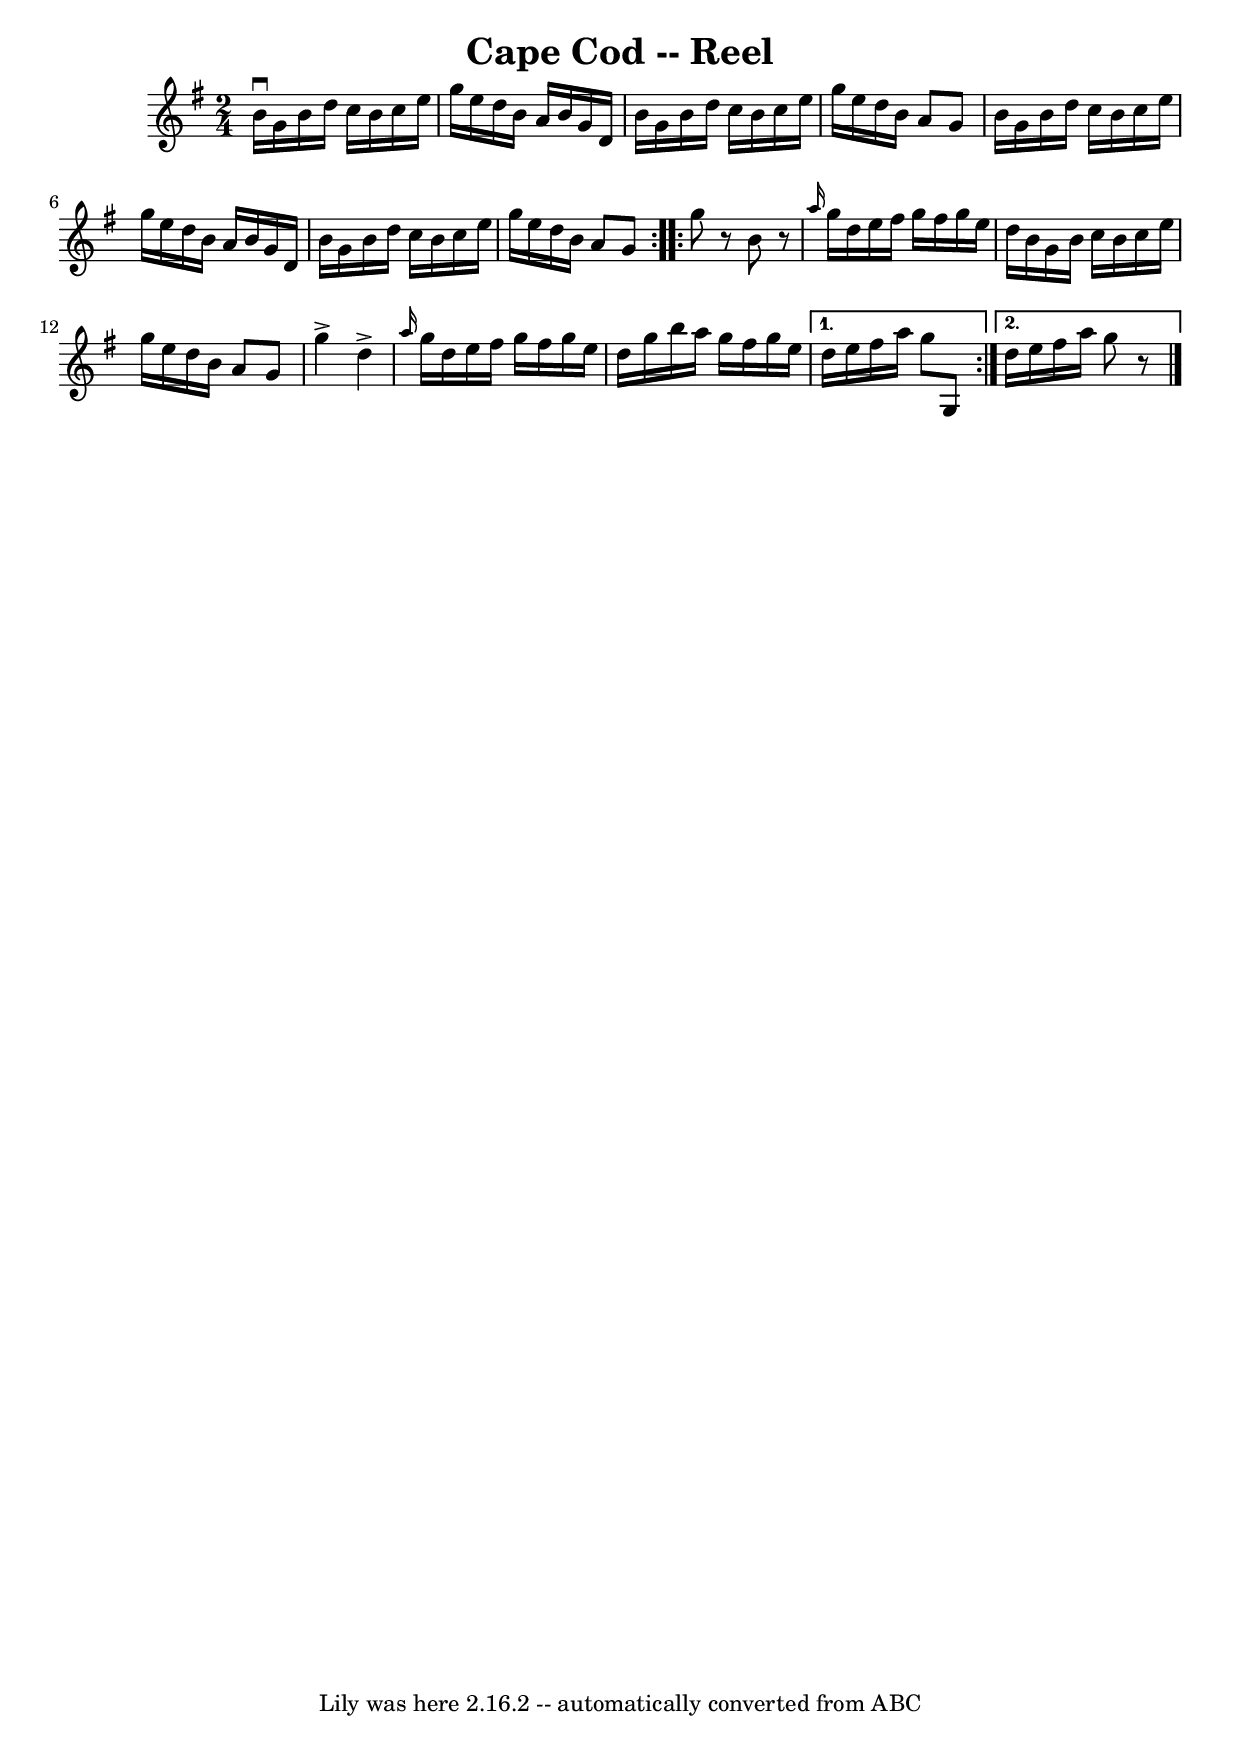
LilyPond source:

\version "2.16.2"
\include "Mammoth.ily"
\header {
  %% book = "Ryan's Mammoth Collection"
  crossRefNumber = "1"
  footnotes = ""
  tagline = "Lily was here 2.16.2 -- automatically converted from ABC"
  title = "Cape Cod -- Reel"

}
voicedefault =  {



  \repeat volta 2 {

    \time 2/4 
    \key g \major
 b'16^\downbow g'16 b'16 d''16 c''16    
    b'16 c''16 e''16  |
    g''16 e''16 d''16 b'16 a'16    
    b'16 g'16 d'16  |
    b'16 g'16 b'16 d''16 c''16 b'16 
    c''16 e''16  |
    g''16 e''16 d''16 b'16 a'8 g'8  
    |
    b'16 g'16 b'16 d''16 c''16 b'16 c''16 e''16  
    |
    g''16 e''16 d''16 b'16 a'16 b'16 g'16 d'16  
    |
    b'16 g'16 b'16 d''16 c''16 b'16 c''16 e''16  
    |
    g''16 e''16 d''16 b'16 a'8 g'8  
  } 
  \repeat volta 2 {
    
    g''8    r8 b'8    r8 |
    \grace { a''16  
	   } g''16 d''16    
    e''16 fis''16 g''16 fis''16 g''16 e''16  |
    d''16    
    b'16 g'16 b'16 c''16 b'16 c''16 e''16  |
    g''16    
    e''16 d''16 b'16 a'8 g'8  |
    g''4^\accent d''4 
    ^\accent |
    \grace { a''16  
	   } g''16 d''16 e''16 fis''16    
    g''16 fis''16 g''16 e''16  |
    d''16 g''16 b''16 a''16 
    g''16 fis''16 g''16 e''16  
  } \alternative{{ d''16 e''16    
		   fis''16 a''16 g''8 g8  
		 } { d''16 e''16 fis''16 a''16    
		     g''8    r8 \bar "|."   
		   }
	       }

}

\score{
  <<

    \context Staff="default"
    {
      \voicedefault 
      
    }

  >>
  \layout {
    
  }
  \midi {
  }

}
